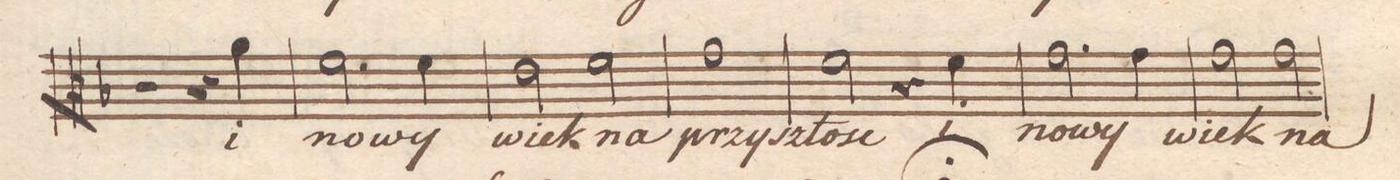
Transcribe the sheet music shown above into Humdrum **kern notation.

**kern	**text	**dynam
*I"Alto	*	*
*clefC3	*	*
*k[b-]	*	*
*met(c|)	*	*
*M2/2	*	*
2r	.	.
4r	.	.
4g\	i	.
=178	=178	=178
2.f\	no-	.
4f\	-wy	.
=179	=179	=179
2e\	wiek	.
2f\	na	.
=180	=180	=180
1g	-przy-	.
=181	=181	=181
2f\	-szłość	.
4r	.	.
4f\	i	.
=182	=182	=182
2.g\	no-	.
4g\	-wy	.
=183	=183	=183
2g\	wiek	.
2g\	na	.
=184	=184	=184
*-	*-	*-
